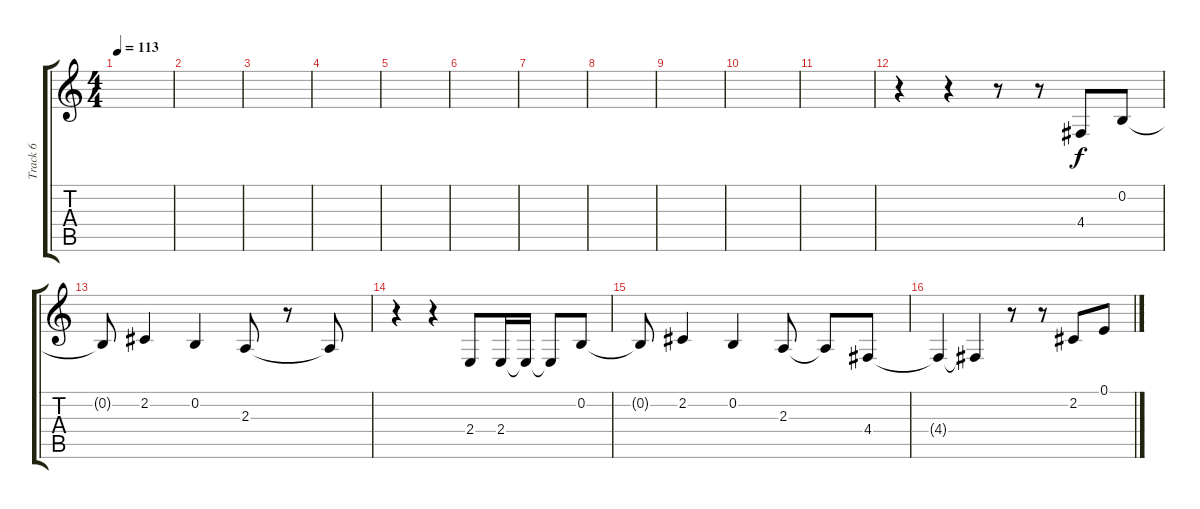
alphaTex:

\track ("Track 6" "Track 6") {instrument clarinet}
\staff {score tabs}
\tuning (E4 B3 G3 D3 A2 E2) {hide}
\ts (4 4)
\tempo 113
\clef g2
\ks c
|
|
|
|
|
|
|
|
|
|
|
r.4 r.4 r.8 r.8 4.4.8 0.2.8 |
0.2{t}.8 2.2.4 0.2.4 2.3.8 r.8 2.3{t}.8 |
r.4 r.4 2.4.8 2.4.16 2.4{t}.16 2.4{t}.8 0.2.8 |
0.2{t}.8 2.2.4 0.2.4 2.3.8 2.3{t}.8 4.4.8 |
4.4{t}.4 4.4{t}.4 r.8 r.8 2.2.8 0.1.8
